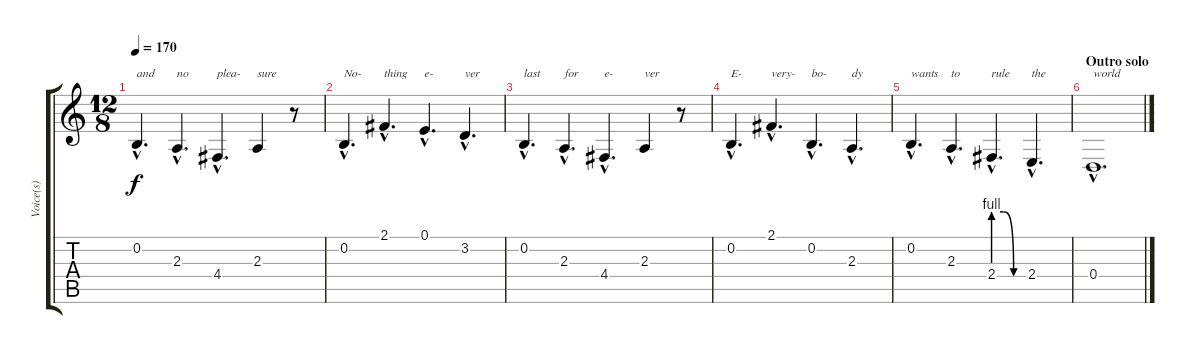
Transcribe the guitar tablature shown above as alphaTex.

\track ("Voice(s)" "Voice(s)") {instrument voiceoohs}
\staff {score tabs}
\tuning (E4 B3 G3 D3 A2 E2) {hide}
\ts (12 8)
\tempo 170
\clef g2
\ks c
0.2{hac}.4{d txt "and" dy f} 2.3{hac}.4{d txt "no"} 4.4{hac}.4{d txt "plea-"} 2.3.4{txt "sure"} r.8 |
0.2{hac}.4{d txt "No-"} 2.1{hac}.4{d txt "thing"} 0.1{hac}.4{d txt "e-"} 3.2{hac}.4{d txt "ver"} |
0.2{hac}.4{d txt "last"} 2.3{hac}.4{d txt "for"} 4.4{hac}.4{d txt "e-"} 2.3.4{txt "ver"} r.8 |
0.2{hac}.4{d txt "E-"} 2.1{hac}.4{d txt "very-"} 0.2{hac}.4{d txt "bo-"} 2.3{hac}.4{d txt "dy"} |
0.2{hac}.4{d txt "wants"} 2.3{hac}.4{d txt "to"} 2.4{be (custom 0 4 20 4 40 0 60 0) hac}.4{d txt "rule"} 2.4{hac}.4{d txt "the"} |
\section ("" "Outro solo")
0.4{hac}.1{d txt "world"}
